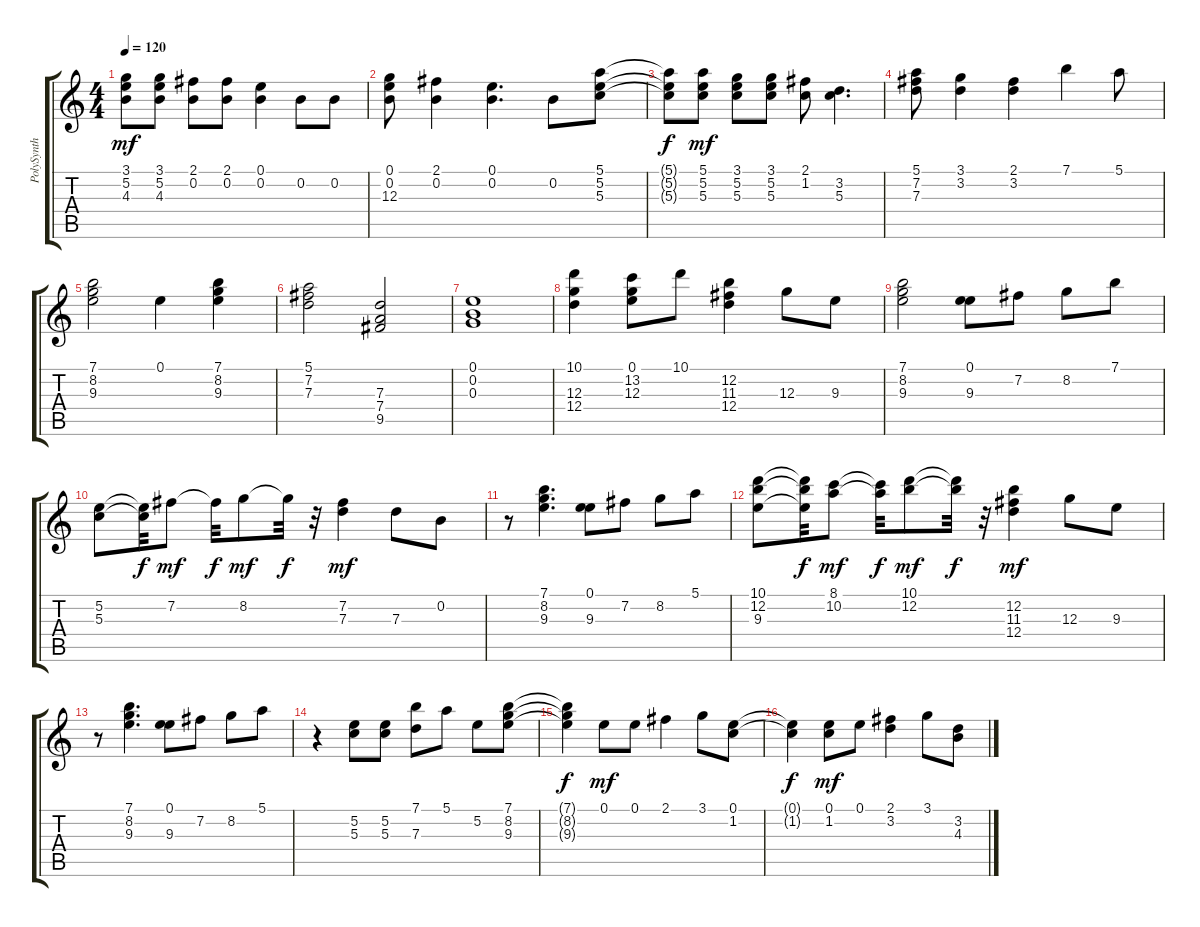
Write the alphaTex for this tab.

\track ("PolySynth" "PolySynth") {mute instrument distortionguitar}
\staff {score tabs}
\tuning (E4 B3 G3 D3 A2 E2) {hide}
\ts (4 4)
\tempo 120
\clef g2
\ks c
(3.1 5.2 4.3).8{dy mf} (3.1 5.2 4.3).8 (2.1 0.2).8 (2.1 0.2).8 (0.1 0.2).4 0.2.8 0.2.8 |
(0.1 0.2 12.3).8 (2.1 0.2).4 (0.1 0.2).4{d} 0.2.8 (5.1 5.2 5.3).8 |
(5.1{t} 5.2{t} 5.3{t}).8{dy f} (5.1 5.2 5.3).8{dy mf} (3.1 5.2 5.3).8 (3.1 5.2 5.3).8 (2.1 1.2).8 (3.2 5.3).4{d} |
(5.1 7.2 7.3).8 (3.1 3.2).4 (2.1 3.2).4 7.1.4 5.1.8 |
(7.1 8.2 9.3).2 0.1.4 (7.1 8.2 9.3).4 |
(5.1 7.2 7.3).2 (7.3 7.4 9.5).2 |
(0.1 0.2 0.3).1 |
(10.1 12.3 12.4).4 (0.1 13.2 12.3).8 10.1.8 (12.2 11.3 12.4).4 12.3.8 9.3.8 |
(7.1 8.2 9.3).2 (0.1 9.3).8 7.2.8 8.2.8 7.1.8 |
(5.2 5.3).8 (5.2{t} 5.3{t}).32{dy f} 7.2.8{dy mf} 7.2{t}.32{dy f} 8.2.8{dy mf} 8.2{t}.32{dy f} r.32 (7.2 7.3).4{dy mf} 7.3.8 0.2.8 |
r.8 (7.1 8.2 9.3).4{d} (0.1 9.3).8 7.2.8 8.2.8 5.1.8 |
(10.1 12.2 9.3).8 (10.1{t} 12.2{t} 9.3{t}).32{dy f} (8.1 10.2).8{dy mf} (8.1{t} 10.2{t}).32{dy f} (10.1 12.2).8{dy mf} (10.1{t} 12.2{t}).32{dy f} r.32 (12.2 11.3 12.4).4{dy mf} 12.3.8 9.3.8 |
r.8 (7.1 8.2 9.3).4{d} (0.1 9.3).8 7.2.8 8.2.8 5.1.8 |
r.4 (5.2 5.3).8 (5.2 5.3).8 (7.1 7.3).8 5.1.8 5.2.8 (7.1 8.2 9.3).8 |
(7.1{t} 8.2{t} 9.3{t}).4{dy f} 0.1.8{dy mf} 0.1.8 2.1.4 3.1.8 (0.1 1.2).8 |
(0.1{t} 1.2{t}).4{dy f} (0.1 1.2).8{dy mf} 0.1.8 (2.1 3.2).4 3.1.8 (3.2 4.3).8
